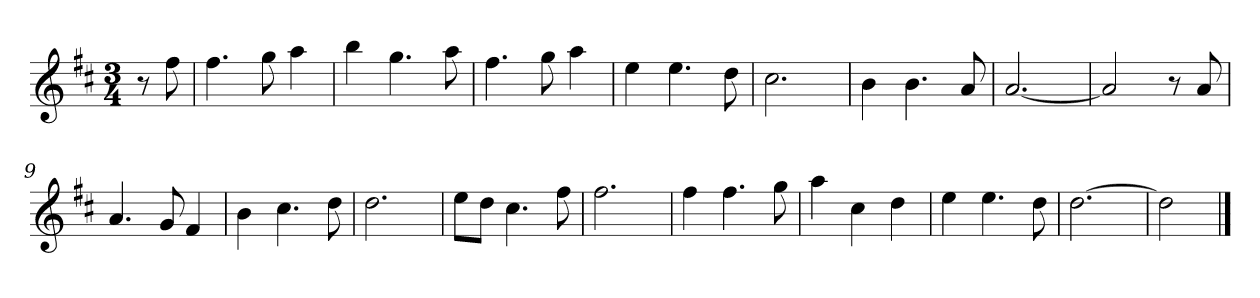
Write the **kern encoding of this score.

**kern
*part1
*staff1
*k[f#c#]
*M3/4
*MM120
=
8r
8ff#
=1
4.ff#
8gg
4aa
=2
4bb
4.gg
8aa
=3
4.ff#
8gg
4aa
=4
4ee
4.ee
8dd
=5
2.cc#
=6
4b
4.b
8a
=7
[2.a
=8
2a]
8r
8a
=9
4.a
8g
4f#
=10
4b
4.cc#
8dd
=11
2.dd
=12
8eeL
8ddJ
4.cc#
8ff#
=13
2.ff#
=14
4ff#
4.ff#
8gg
=15
4aa
4cc#
4dd
=16
4ee
4.ee
8dd
=17
[2.dd
=18
2dd]
==
*-
